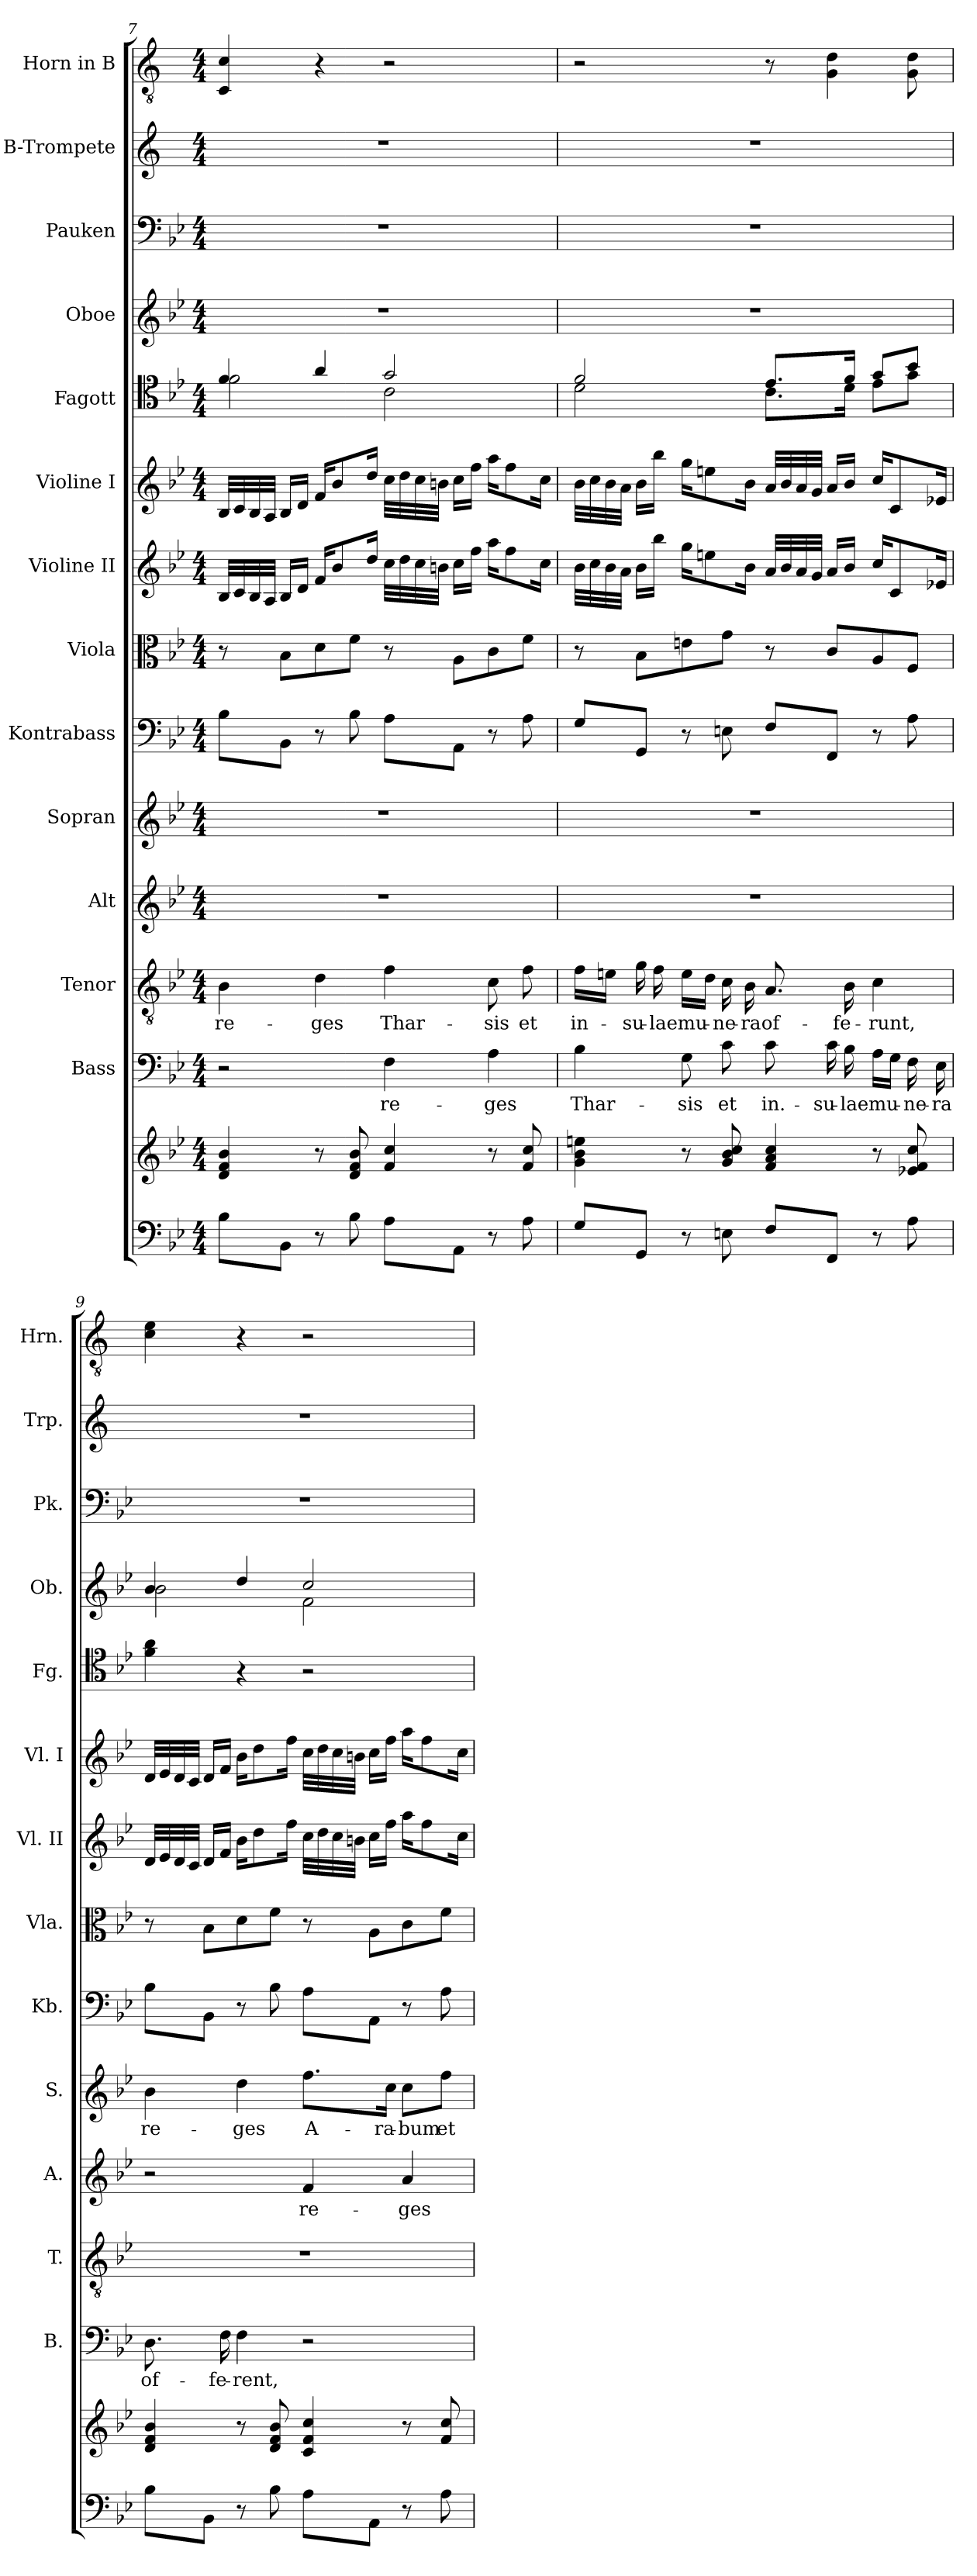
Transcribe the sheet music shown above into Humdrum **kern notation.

**kern	**kern	**kern	**text	**kern	**text	**kern	**text	**kern	**text	**kern	**kern	**kern	**kern	**kern	**kern	**kern	**kern	**kern
*part14	*part14	*part13	*part13	*part12	*part12	*part11	*part11	*part10	*part10	*part9	*part8	*part7	*part6	*part5	*part4	*part3	*part2	*part1
*staff15	*staff14	*staff13	*staff13	*staff12	*staff12	*staff11	*staff11	*staff10	*staff10	*staff9	*staff8	*staff7	*staff6	*staff5	*staff4	*staff3	*staff2	*staff1
*	*	*I"Bass	*	*I"Tenor	*	*I"Alt	*	*I"Sopran	*	*I"Kontrabass	*I"Viola	*I"Violine II	*I"Violine I	*I"Fagott	*I"Oboe	*I"Pauken	*I"B-Trompete	*I"Horn in B
*	*	*I'B.	*	*I'T.	*	*I'A.	*	*I'S.	*	*I'Kb.	*I'Vla.	*I'Vl. II	*I'Vl. I	*I'Fg.	*I'Ob.	*I'Pk.	*I'Trp.	*I'Hrn.
*clefF4	*clefG2	*clefF4	*	*clefGv2	*	*clefG2	*	*clefG2	*	*clefF4	*clefC3	*clefG2	*clefG2	*clefC4	*clefG2	*clefF4	*clefG2	*clefGv2
*	*	*	*	*	*	*	*	*	*	*ITrd7c12	*	*	*	*	*	*	*ITrd1c2	*ITrd1c2
*k[b-e-]	*k[b-e-]	*k[b-e-]	*	*k[b-e-]	*	*k[b-e-]	*	*k[b-e-]	*	*k[b-e-]	*k[b-e-]	*k[b-e-]	*k[b-e-]	*k[b-e-]	*k[b-e-]	*k[b-e-]	*k[b-e-]	*k[b-e-]
*B-:	*B-:	*B-:	*	*B-:	*	*B-:	*	*B-:	*	*B-:	*B-:	*B-:	*B-:	*B-:	*B-:	*B-:	*B-:	*B-:
*M4/4	*M4/4	*M4/4	*	*M4/4	*	*M4/4	*	*M4/4	*	*M4/4	*M4/4	*M4/4	*M4/4	*M4/4	*M4/4	*M4/4	*M4/4	*M4/4
=7	=7	=7	=7	=7	=7	=7	=7	=7	=7	=7	=7	=7	=7	=7	=7	=7	=7	=7
!	!	!	!	!	!LO:LY:b	!	!	!	!	!	!	!	!	!	!	!	!	!
*	*	*	*	*	*	*	*	*	*	*	*	*	*	*^	*	*	*	*
8B-\L	4d/ 4f/ 4b-/	2r	.	4B-\	re-	1r	.	1r	.	8BB-\L	8r	32B-/LLL	32B-/LLL	4f/	2f\	1r	1r	1r	4BB-/ 4B-/
.	.	.	.	.	.	.	.	.	.	.	.	32c/	32c/	.	.	.	.	.	.
.	.	.	.	.	.	.	.	.	.	.	.	32B-/	32B-/	.	.	.	.	.	.
.	.	.	.	.	.	.	.	.	.	.	.	32A/JJJ	32A/JJJ	.	.	.	.	.	.
8BB-\J	.	.	.	.	.	.	.	.	.	8BBB-\J	8B-\L	16B-/LL	16B-/LL	.	.	.	.	.	.
.	.	.	.	.	.	.	.	.	.	.	.	16d/JJ	16d/JJ	.	.	.	.	.	.
!	!	!	!	!	!LO:LY:b	!	!	!	!	!	!	!	!	!	!	!	!	!	!
8r	8r	.	.	4d\	-ges	.	.	.	.	8r	8d\	16f/KL	16f/KL	4a/	.	.	.	.	4r
.	.	.	.	.	.	.	.	.	.	.	.	8b-/	8b-/	.	.	.	.	.	.
8B-\	8d/ 8f/ 8b-/	.	.	.	.	.	.	.	.	8BB-\	8f\J	.	.	.	.	.	.	.	.
.	.	.	.	.	.	.	.	.	.	.	.	16dd/Jk	16dd/Jk	.	.	.	.	.	.
!	!	!	!LO:LY:b	!	!LO:LY:b	!	!	!	!	!	!	!	!	!	!	!	!	!	!
8A\L	4f/ 4cc/	4F\	re-	4f\	Thar-	.	.	.	.	8AA\L	8r	32cc\LLL	32cc\LLL	2g/	2c\	.	.	.	2r
.	.	.	.	.	.	.	.	.	.	.	.	32dd\	32dd\	.	.	.	.	.	.
.	.	.	.	.	.	.	.	.	.	.	.	32cc\	32cc\	.	.	.	.	.	.
.	.	.	.	.	.	.	.	.	.	.	.	32bn\JJJ	32bn\JJJ	.	.	.	.	.	.
8AA\J	.	.	.	.	.	.	.	.	.	8AAA\J	8A\L	16cc\LL	16cc\LL	.	.	.	.	.	.
.	.	.	.	.	.	.	.	.	.	.	.	16ff\JJ	16ff\JJ	.	.	.	.	.	.
!	!	!	!LO:LY:b	!	!LO:LY:b	!	!	!	!	!	!	!	!	!	!	!	!	!	!
8r	8r	4A\	-ges	8c\	-sis	.	.	.	.	8r	8c\	16aa\KL	16aa\KL	.	.	.	.	.	.
.	.	.	.	.	.	.	.	.	.	.	.	8ff\	8ff\	.	.	.	.	.	.
!	!	!	!	!	!LO:LY:b	!	!	!	!	!	!	!	!	!	!	!	!	!	!
8A\	8f/ 8cc/	.	.	8f\	et	.	.	.	.	8AA\	8f\J	.	.	.	.	.	.	.	.
.	.	.	.	.	.	.	.	.	.	.	.	16cc\Jk	16cc\Jk	.	.	.	.	.	.
=8	=8	=8	=8	=8	=8	=8	=8	=8	=8	=8	=8	=8	=8	=8	=8	=8	=8	=8	=8
!	!	!	!LO:LY:b	!	!LO:LY:b	!	!	!	!	!	!	!	!	!	!	!	!	!	!
8G/L	4g\ 4b-\ 4een\	4B-\	Thar-	16f\LL	in-	1r	.	1r	.	8GG/L	8r	32b-\LLL	32b-\LLL	2f/	2d\	1r	1r	1r	2r
.	.	.	.	.	.	.	.	.	.	.	.	32cc\	32cc\	.	.	.	.	.	.
.	.	.	.	16en\JJ	.	.	.	.	.	.	.	32b-\	32b-\	.	.	.	.	.	.
.	.	.	.	.	.	.	.	.	.	.	.	32a\JJJ	32a\JJJ	.	.	.	.	.	.
!	!	!	!	!	!LO:LY:b	!	!	!	!	!	!	!	!	!	!	!	!	!	!
8GG/J	.	.	.	16g\	-su-	.	.	.	.	8GGG/J	8B-\L	16b-\LL	16b-\LL	.	.	.	.	.	.
!	!	!	!	!	!LO:LY:b	!	!	!	!	!	!	!	!	!	!	!	!	!	!
.	.	.	.	16f\	-lae	.	.	.	.	.	.	16bb-\JJ	16bb-\JJ	.	.	.	.	.	.
!	!	!	!LO:LY:b	!	!LO:LY:b	!	!	!	!	!	!	!	!	!	!	!	!	!	!
8r	8r	8G\	-sis	16e\LL	mu-	.	.	.	.	8r	8en\	16gg\KL	16gg\KL	.	.	.	.	.	.
.	.	.	.	16d\JJ	.	.	.	.	.	.	.	8een\	8een\	.	.	.	.	.	.
!	!	!	!LO:LY:b	!	!LO:LY:b	!	!	!	!	!	!	!	!	!	!	!	!	!	!
8En\	8g/ 8b-/ 8cc/	8c\	et	16c\	-ne-	.	.	.	.	8EEn\	8g\J	.	.	.	.	.	.	.	.
!	!	!	!	!	!LO:LY:b	!	!	!	!	!	!	!	!	!	!	!	!	!	!
.	.	.	.	16B-\	-ra	.	.	.	.	.	.	16b-\Jk	16b-\Jk	.	.	.	.	.	.
!	!	!	!LO:LY:b	!	!LO:LY:b	!	!	!	!	!	!	!	!	!	!	!	!	!	!
8F/L	4f/ 4a/ 4cc/	8c\	in.-	8.A/	of-	.	.	.	.	8FF/L	8r	32a/LLL	32a/LLL	8.e-/L	8.c\L	.	.	.	8r
.	.	.	.	.	.	.	.	.	.	.	.	32b-/	32b-/	.	.	.	.	.	.
.	.	.	.	.	.	.	.	.	.	.	.	32a/	32a/	.	.	.	.	.	.
.	.	.	.	.	.	.	.	.	.	.	.	32g/JJJ	32g/JJJ	.	.	.	.	.	.
!	!	!	!LO:LY:b	!	!	!	!	!	!	!	!	!	!	!	!	!	!	!	!
8FF/J	.	16c\	-su-	.	.	.	.	.	.	8FFF/J	8c/L	16a/LL	16a/LL	.	.	.	.	.	4F\ 4c\
!	!	!	!LO:LY:b	!	!LO:LY:b	!	!	!	!	!	!	!	!	!	!	!	!	!	!
.	.	16B-\	-lae	16B-\	-fe-	.	.	.	.	.	.	16b-/JJ	16b-/JJ	16f/Jk	16d\Jk	.	.	.	.
!	!	!	!LO:LY:b	!	!LO:LY:b	!	!	!	!	!	!	!	!	!	!	!	!	!	!
8r	8r	16A\LL	mu-	4c\	-runt,	.	.	.	.	8r	8A/	16cc/KL	16cc/KL	8g/L	8e-\L	.	.	.	.
.	.	16G\JJ	.	.	.	.	.	.	.	.	.	8c/	8c/	.	.	.	.	.	.
!	!	!	!LO:LY:b	!	!	!	!	!	!	!	!	!	!	!	!	!	!	!	!
8A\	8e-X/ 8f/ 8cc/	16F\	-ne-	.	.	.	.	.	.	8AA\	8F/J	.	.	8b-/J	8g\J	.	.	.	8F\ 8c\
!	!	!	!LO:LY:b	!	!	!	!	!	!	!	!	!	!	!	!	!	!	!	!
.	.	16E-\	-ra	.	.	.	.	.	.	.	.	16e-X/Jk	16e-X/Jk	.	.	.	.	.	.
*	*	*	*	*	*	*	*	*	*	*	*	*	*	*v	*v	*	*	*	*
!!LO:PB:g=z
=9	=9	=9	=9	=9	=9	=9	=9	=9	=9	=9	=9	=9	=9	=9	=9	=9	=9	=9
!	!	!	!LO:LY:b	!	!	!	!	!	!LO:LY:b	!	!	!	!	!	!	!	!	!
*	*	*	*	*	*	*	*	*	*	*	*	*	*	*	*^	*	*	*
8B-\L	4d/ 4f/ 4b-/	8.D\	of-	1r	.	2r	.	4b-\	re-	8BB-\L	8r	32d/LLL	32d/LLL	4f\ 4a\	4b-/	2b-\	1r	1r	4B-\ 4d\
.	.	.	.	.	.	.	.	.	.	.	.	32e-/	32e-/	.	.	.	.	.	.
.	.	.	.	.	.	.	.	.	.	.	.	32d/	32d/	.	.	.	.	.	.
.	.	.	.	.	.	.	.	.	.	.	.	32c/JJJ	32c/JJJ	.	.	.	.	.	.
8BB-\J	.	.	.	.	.	.	.	.	.	8BBB-\J	8B-\L	16d/LL	16d/LL	.	.	.	.	.	.
!	!	!	!LO:LY:b	!	!	!	!	!	!	!	!	!	!	!	!	!	!	!	!
.	.	16F\	-fe-	.	.	.	.	.	.	.	.	16f/JJ	16f/JJ	.	.	.	.	.	.
!	!	!	!LO:LY:b	!	!	!	!	!	!LO:LY:b	!	!	!	!	!	!	!	!	!	!
8r	8r	4F\	-rent,	.	.	.	.	4dd\	-ges	8r	8d\	16b-\KL	16b-\KL	4r	4dd/	.	.	.	4r
.	.	.	.	.	.	.	.	.	.	.	.	8dd\	8dd\	.	.	.	.	.	.
8B-\	8d/ 8f/ 8b-/	.	.	.	.	.	.	.	.	8BB-\	8f\J	.	.	.	.	.	.	.	.
.	.	.	.	.	.	.	.	.	.	.	.	16ff\Jk	16ff\Jk	.	.	.	.	.	.
!	!	!	!	!	!	!	!LO:LY:b	!	!LO:LY:b	!	!	!	!	!	!	!	!	!	!
8A\L	4c/ 4f/ 4cc/	2r	.	.	.	4f/	re-	8.ff\L	A-	8AA\L	8r	32cc\LLL	32cc\LLL	2r	2cc/	2f\	.	.	2r
.	.	.	.	.	.	.	.	.	.	.	.	32dd\	32dd\	.	.	.	.	.	.
.	.	.	.	.	.	.	.	.	.	.	.	32cc\	32cc\	.	.	.	.	.	.
.	.	.	.	.	.	.	.	.	.	.	.	32bn\JJJ	32bn\JJJ	.	.	.	.	.	.
8AA\J	.	.	.	.	.	.	.	.	.	8AAA\J	8A\L	16cc\LL	16cc\LL	.	.	.	.	.	.
!	!	!	!	!	!	!	!	!	!LO:LY:b	!	!	!	!	!	!	!	!	!	!
.	.	.	.	.	.	.	.	16cc\Jk	-ra-	.	.	16ff\JJ	16ff\JJ	.	.	.	.	.	.
!	!	!	!	!	!	!	!LO:LY:b	!	!LO:LY:b	!	!	!	!	!	!	!	!	!	!
8r	8r	.	.	.	.	4a/	-ges	8cc\L	-bum	8r	8c\	16aa\KL	16aa\KL	.	.	.	.	.	.
.	.	.	.	.	.	.	.	.	.	.	.	8ff\	8ff\	.	.	.	.	.	.
!	!	!	!	!	!	!	!	!	!LO:LY:b	!	!	!	!	!	!	!	!	!	!
8A\	8f/ 8cc/	.	.	.	.	.	.	8ff\J	et	8AA\	8f\J	.	.	.	.	.	.	.	.
.	.	.	.	.	.	.	.	.	.	.	.	16cc\Jk	16cc\Jk	.	.	.	.	.	.
*	*	*	*	*	*	*	*	*	*	*	*	*	*	*	*v	*v	*	*	*
=	=	=	=	=	=	=	=	=	=	=	=	=	=	=	=	=	=	=
*-	*-	*-	*-	*-	*-	*-	*-	*-	*-	*-	*-	*-	*-	*-	*-	*-	*-	*-
